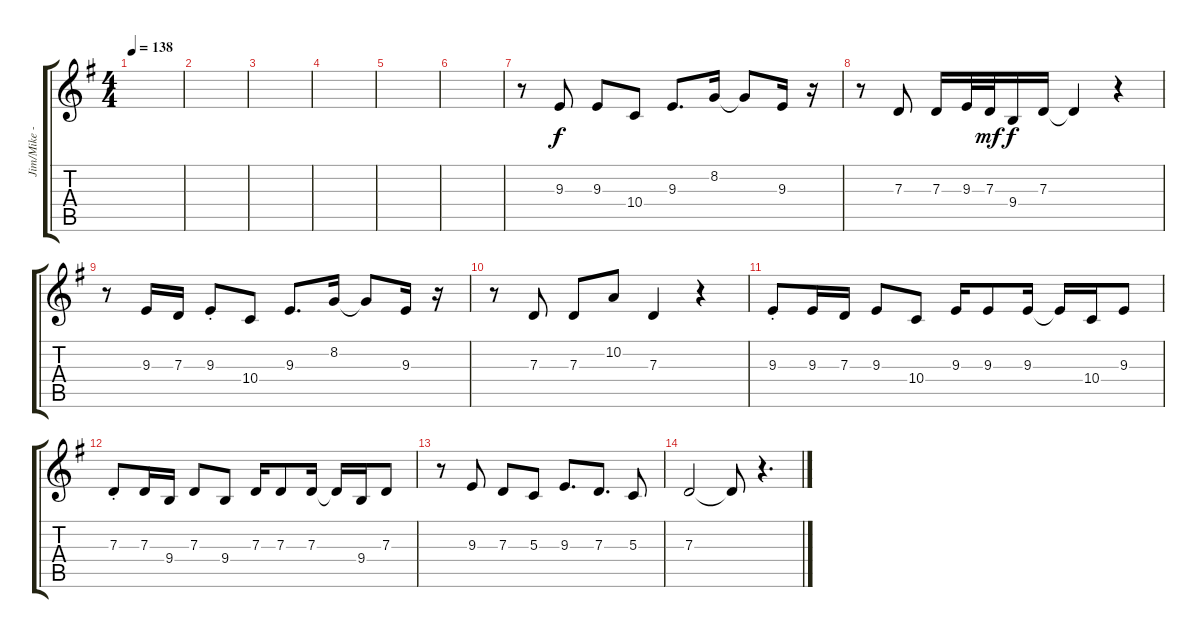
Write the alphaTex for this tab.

\track ("Jim/Mike - Alto Sax" "Jim/Mike -") {instrument altosax}
\staff {score tabs}
\tuning (E4 B3 G3 D3 A2 E2) {hide}
\ts (4 4)
\tempo 138
\clef g2
\ks g
|
|
|
|
|
|
r.8 9.3.8 9.3.8 10.4.8 9.3.8{d} 8.2.16 8.2{t}.8 9.3.16 r.16 |
r.8 7.3.8 7.3.16 9.3.32 7.3.32{dy mf} 9.4.16{dy f} 7.3.16 7.3{t}.4 r.4 |
r.8 9.3.16 7.3.16 9.3{st}.8 10.4.8 9.3.8{d} 8.2.16 8.2{t}.8 9.3.16 r.16 |
r.8 7.3.8 7.3.8 10.2.8 7.3.4 r.4 |
9.3{st}.8 9.3.16 7.3.16 9.3.8 10.4.8 9.3.16 9.3.8 9.3.16 9.3{t}.16 10.4.16 9.3.8 |
7.3{st}.8 7.3.16 9.4.16 7.3.8 9.4.8 7.3.16 7.3.8 7.3.16 7.3{t}.16 9.4.16 7.3.8 |
r.8 9.3.8 7.3.8 5.3.8 9.3.8{d} 7.3.8{d} 5.3.8 |
7.3.2 7.3{t}.8 r.4{d}
